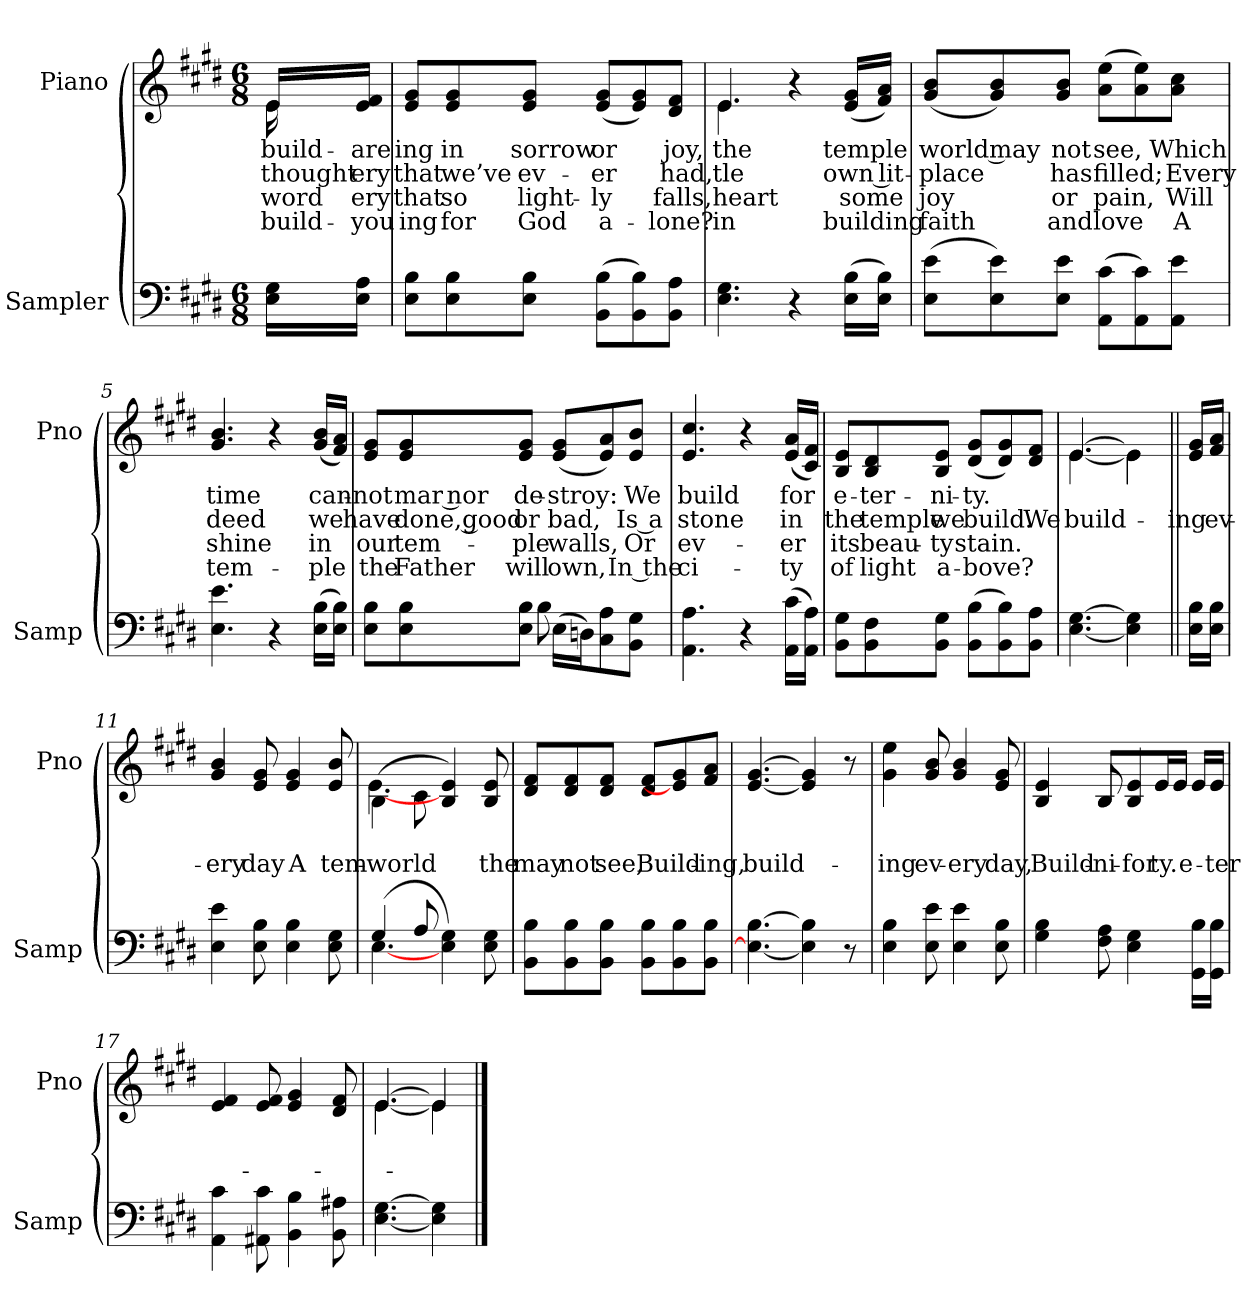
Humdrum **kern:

**kern	**kern	**text	**text	**text	**text
*part2	*part1	*part1	*part1	*part1	*part1
*staff2	*staff1	*staff1	*staff1	*staff1	*staff1
*I"Sampler	*I"Piano	*	*	*	*
*I'Samp	*I'Pno	*	*	*	*
*clefF4	*clefG2	*	*	*	*
*k[f#c#g#d#]	*k[f#c#g#d#]	*	*	*	*
*E:	*E:	*	*	*	*
*M6/8	*M6/8	*	*	*	*
=1	=1	=1	=1	=1	=1
*	*^	*	*	*	*
16E\ 16G#\LL	16e/LL	16e	build-	thought	word	build-
16E\ 16A\JJ	16e/ 16f#/JJ	16ryy	are	-ery	-ery	you
*	*v	*v	*	*	*	*
=2	=2	=2	=2	=2	=2
8E\ 8B\L	8e/ 8g#/L	-ing	that	that	-ing
8E\ 8B\	8e/ 8g#/	in	we’ve	so	for
8E\ 8B\J	8e/ 8g#/J	sorrow	ev-	light-	God
(8BB\ 8B\L	(8e/ 8g#/L	or	-er	-ly	a-
8BB\ 8B\)	8e/ 8g#/)	.	.	.	.
8BB\ 8A\J	8d#/ 8f#/J	joy,	had,	falls,	-lone?
=3	=3	=3	=3	=3	=3
*	*^	*	*	*	*
4.E 4.G#	4.e/	4.e	the	-tle	heart	in
4r	4r	4.ryy	.	.	.	.
(16E\ 16B\LL	(16e/ 16g#/LL	.	temple	own lit-	some	building
16E\ 16B\JJ)	16f#/ 16a/JJ)	.	.	.	.	.
*	*v	*v	*	*	*	*
=4	=4	=4	=4	=4	=4
(8E\ 8e\L	(8g#/ 8b/L	world may	place	joy	faith
8E\ 8e\)	8g#/ 8b/)	.	.	.	.
8E\ 8e\J	8g#/ 8b/J	not	has	or	and
(8AA\ 8c#\L	(8a\ 8ee\L	see,	filled;	pain,	love
8AA\ 8c#\)	8a\ 8ee\)	.	.	.	.
8AA\ 8e\J	8a\ 8cc#\J	Which	Every	Will	A
=5	=5	=5	=5	=5	=5
4.E\ 4.e\	4.g# 4.b	time	deed	shine	tem-
4r	4r	.	.	.	.
(16E\ 16B\LL	(16g#/ 16b/LL	can-	we	in	-ple
16E\ 16B\JJ)	16f#/ 16a/JJ)	.	.	.	.
=6	=6	=6	=6	=6	=6
*^	*	*	*	*	*
8E\ 8B\L	4.ryy	8e/ 8g#/L	-not	have	our	the
8E\ 8B\	.	8e/ 8g#/	mar nor	done, good	tem-	Father
8E\ 8B\J	.	8e/ 8g#/J	de-	or	-ple	will
(16E\LL	8B	(8e/ 8g#/L	-stroy:	bad,	walls,	own,
16Dn\J)	.	.	.	.	.	.
8C#\ 8A\	4ryy	8e/ 8a/)	.	.	.	.
8BB\ 8G#\J	.	8e/ 8b/J	We	Is a	Or	In the
*v	*v	*	*	*	*	*
=7	=7	=7	=7	=7	=7
4.AA 4.A	4.e 4.cc#	build	stone	ev-	ci-
4r	4r	.	.	.	.
(16AA\ 16c#\LL	(16e/ 16a/LL	for	in	-er	-ty
16AA\ 16A\JJ)	16c#/ 16f#/JJ)	.	.	.	.
=8	=8	=8	=8	=8	=8
8BB\ 8G#\L	8B/ 8e/L	e-	the	its	of
8BB\ 8F#\	8B/ 8d#/	-ter-	temple	beau-	light
8BB\ 8G#\J	8B/ 8e/J	-ni-	we	-ty	a-
(8BB\ 8B\L	(8d#/ 8g#/L	-ty.	build.	stain.	-bove?
8BB\ 8B\)	8d#/ 8g#/)	.	.	.	.
8BB\ 8A\J	8d#/ 8f#/J	.	We	.	.
=9	=9	=9	=9	=9	=9
*	*^	*	*	*	*
[4.E [4.G#	[4.e/	[4.e	.	build-	.	.
4E] 4G#]	4e\]	4e]	.	.	.	.
=10||	=10||	=10||	=10||	=10||	=10||	=10||
!	!LO:TX:t=Refrain	!	!	!	!	!
*	*v	*v	*	*	*	*
16E\ 16B\LL	16e/ 16g#/LL	.	-ing	.	.
16E\ 16B\JJ	16f#/ 16a/JJ	.	ev-	.	.
=11	=11	=11	=11	=11	=11
4E 4e	4g# 4b	.	-ery	.	.
8E 8B	8e 8g#	.	day	.	.
4E 4B	4e 4g#	.	A	.	.
8E 8G#	8e 8b	.	tem-	.	.
=12	=12	=12	=12	=12	=12
*^	*^	*	*	*	*
(4G#/	[4.E	(4B\	[4.e	.	world	.	.
8A/	.	8c#\	.	.	.	.	.
4E 4G#)	4.ryy	4B 4e)	4.ryy	.	.	.	.
8E 8G#	.	8B 8e	.	.	the	.	.
*v	*v	*	*	*	*	*	*
*	*v	*v	*	*	*	*
=13	=13	=13	=13	=13	=13
8BB\ 8B\L	8d#/ 8f#/L	.	may	.	.
8BB\ 8B\	8d#/ 8f#/	.	not	.	.
8BB\ 8B\J	8d#/ 8f#/J	.	see,	.	.
8BB\ 8B\L	8d#/ 8f#/L	.	Build-	.	.
8BB\ 8B\	8e]/ 8g#/	.	.	.	.
8BB\ 8B\J	8f#/ 8a/J	.	-ing,	.	.
=14	=14	=14	=14	=14	=14
4.E_ [4.B	[4.e [4.g#	.	build-	.	.
4E] 4B]	4e] 4g#]	.	.	.	.
8r	8r	.	.	.	.
=15	=15	=15	=15	=15	=15
4E 4B	4g# 4ee	.	-ing	.	.
8E 8e	8g# 8b	.	ev-	.	.
4E 4e	4g# 4b	.	-ery	.	.
8E 8B	8e 8g#	.	day,	.	.
=16	=16	=16	=16	=16	=16
*	*^	*	*	*	*
4G# 4B	4B 4e	4ryy	.	Build-	.	.
8F# 8A	8B/	8B/L	.	-ni-	.	.
4E 4G#	4B 4e	8ryy	.	for	.	.
.	.	16e/L	.	-ty.	.	.
.	.	16e/JJ	.	.	.	.
16GG#\ 16B\LL	16e/LL	8ryy	.	e-	.	.
16GG#\ 16B\JJ	16e/JJ	.	.	-ter-	.	.
*	*v	*v	*	*	*	*
=17	=17	=17	=17	=17	=17
4AA 4c#	4e 4f#	.	.	.	.
8AA#X 8c#	8e 8f#	.	.	.	.
4BB 4B	4e 4g#	.	.	.	.
8BB 8A#X	8d# 8f#	.	.	.	.
=18	=18	=18	=18	=18	=18
*	*^	*	*	*	*
[4.E [4.G#	[4.e/	[4.e	.	.	.	.
4E] 4G#]	4e/]	4e]	.	.	.	.
*	*v	*v	*	*	*	*
==	==	==	==	==	==
*-	*-	*-	*-	*-	*-
